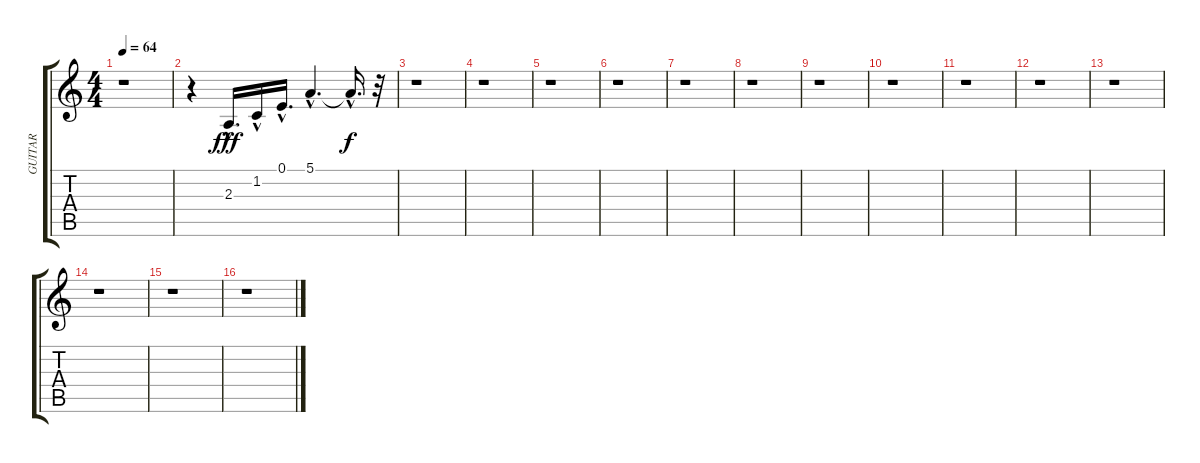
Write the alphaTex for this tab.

\track ("GUITAR" "GUITAR") {instrument pad1newage}
\staff {score tabs}
\tuning (E4 B3 G3 D3 A2 E2) {hide}
\ts (4 4)
\tempo 64
\clef g2
\ks c
r.1{dy f} |
r.4 2.3{hac}.16{d dy fff} 1.2{hac}.16 0.1{hac}.16{d} 5.1{hac}.4{d} 5.1{hac t}.16{d dy f} r.32 |
r.1 |
r.1 |
r.1 |
r.1 |
r.1 |
r.1 |
r.1 |
r.1 |
r.1 |
r.1 |
r.1 |
r.1 |
r.1 |
r.1
